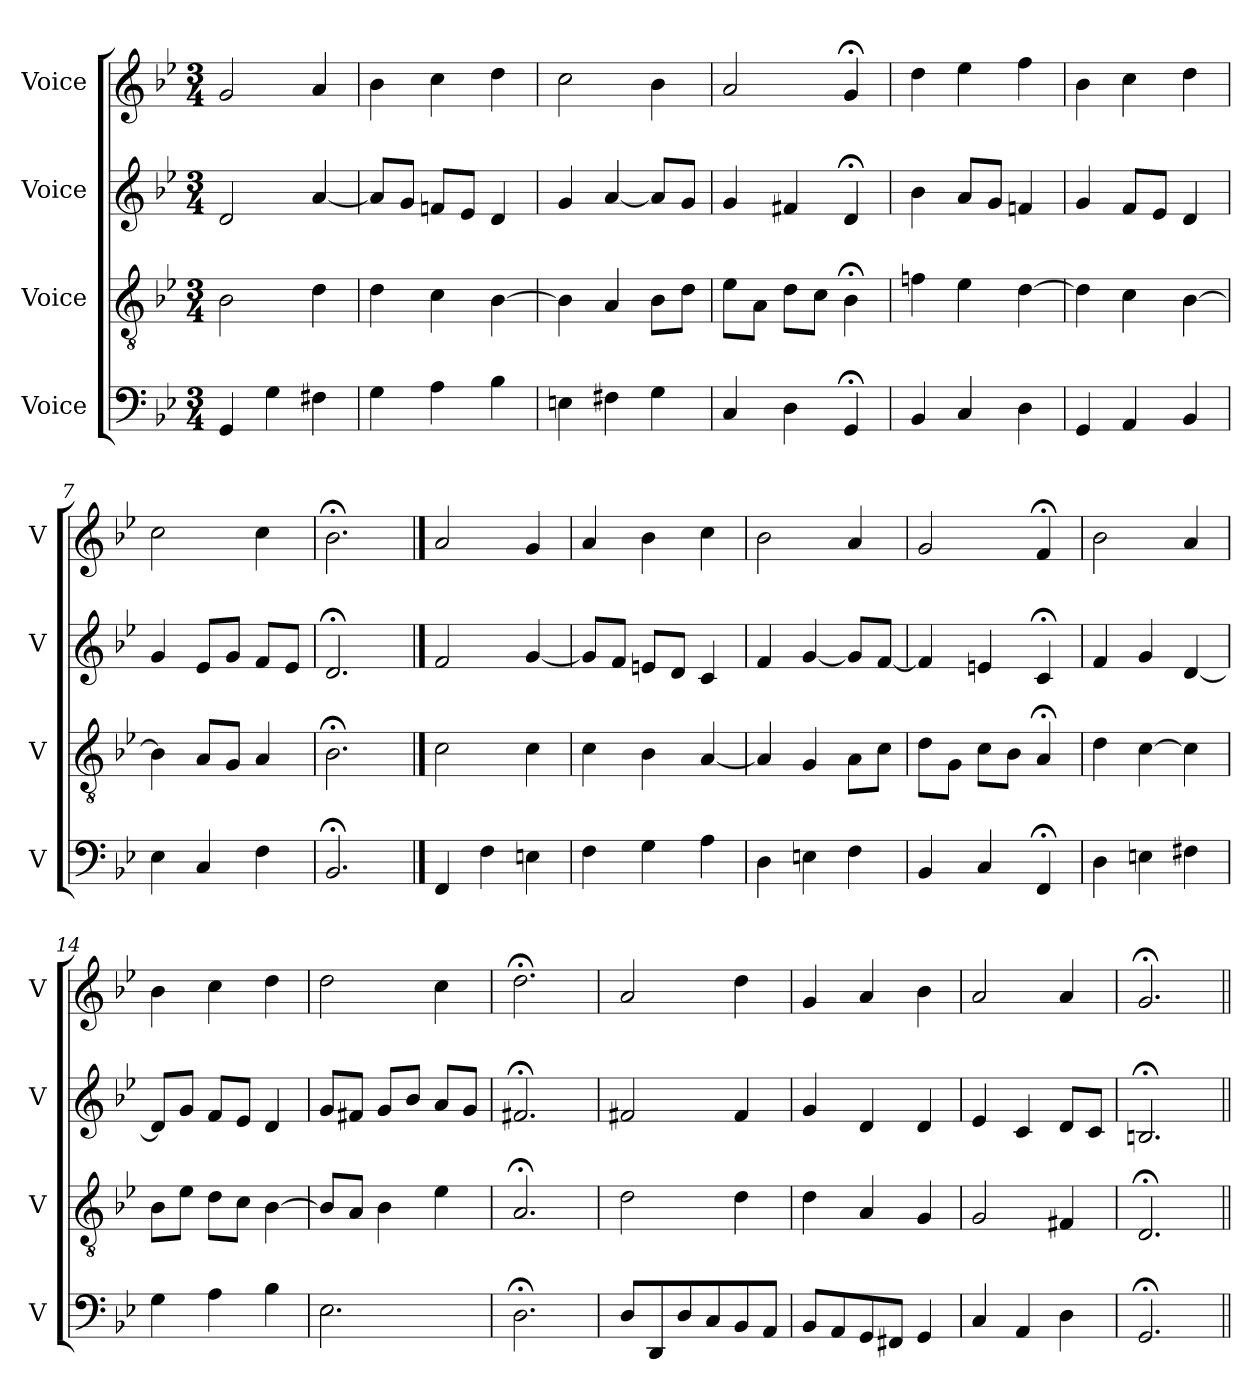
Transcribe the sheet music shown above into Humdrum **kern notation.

**kern	**kern	**kern	**kern
*part4	*part3	*part2	*part1
*staff4	*staff3	*staff2	*staff1
*I"Voice	*I"Voice	*I"Voice	*I"Voice
*I'V	*I'V	*I'V	*I'V
*clefF4	*clefGv2	*clefG2	*clefG2
*k[b-e-]	*k[b-e-]	*k[b-e-]	*k[b-e-]
*M3/4	*M3/4	*M3/4	*M3/4
*MM100	*MM100	*MM100	*MM100
=1	=1	=1	=1
4GG/	2B-\	2d/	2g/
4G\	.	.	.
4F#X\	4d\	[4a/	4a/
=2	=2	=2	=2
4G\	4d\	8a/L]	4b-\
.	.	8g/J	.
4A\	4c\	8fn/L	4cc\
.	.	8e-/J	.
4B-\	[4B-\	4d/	4dd\
=3	=3	=3	=3
4En\	4B-\]	4g/	2cc\
4F#X\	4A/	[4a/	.
4G\	8B-\L	8a/L]	4b-\
.	8d\J	8g/J	.
=4	=4	=4	=4
4C/	8e-\L	4g/	2a/
.	8A\J	.	.
4D\	8d\L	4f#X/	.
.	8c\J	.	.
4GG;/	4B-;\	4d;/	4g;/
=5	=5	=5	=5
4BB-/	4fn\	4b-\	4dd\
4C/	4e-\	8a/L	4ee-\
.	.	8g/J	.
4D\	[4d\	4fn/	4ff\
=6	=6	=6	=6
4GG/	4d\]	4g/	4b-\
4AA/	4c\	8f/L	4cc\
.	.	8e-/J	.
4BB-/	[4B-\	4d/	4dd\
!!LO:LB:g=z
=7	=7	=7	=7
4E-\	4B-\]	4g/	2cc\
4C/	8A/L	8e-/L	.
.	8G/J	8g/J	.
4F\	4A/	8f/L	4cc\
.	.	8e-/J	.
=8	=8	=8	=8
2.BB-;/	2.B-;\	2.d;/	2.b-;\
==9	==9	==9	==9
4FF/	2c\	2f/	2a/
4F\	.	.	.
4En\	4c\	[4g/	4g/
=10	=10	=10	=10
4F\	4c\	8g/L]	4a/
.	.	8f/J	.
4G\	4B-\	8en/L	4b-\
.	.	8d/J	.
4A\	[4A/	4c/	4cc\
=11	=11	=11	=11
4D\	4A/]	4f/	2b-\
4En\	4G/	[4g/	.
4F\	8A\L	8g/L]	4a/
.	8c\J	[8f/J	.
=12	=12	=12	=12
4BB-/	8d\L	4f/]	2g/
.	8G\J	.	.
4C/	8c\L	4en/	.
.	8B-\J	.	.
4FF;/	4A;/	4c;/	4f;/
=13	=13	=13	=13
4D\	4d\	4f/	2b-\
4En\	[4c\	4g/	.
4F#X\	4c\]	[4d/	4a/
!!LO:LB:g=z
=14	=14	=14	=14
4G\	8B-\L	8d/L]	4b-\
.	8e-\J	8g/J	.
4A\	8d\L	8f/L	4cc\
.	8c\J	8e-/J	.
4B-\	[4B-\	4d/	4dd\
=15	=15	=15	=15
2.E-\	8B-/L]	8g/L	2dd\
.	8A/J	8f#X/J	.
.	4B-\	8g/L	.
.	.	8b-/J	.
.	4e-\	8a/L	4cc\
.	.	8g/J	.
=16	=16	=16	=16
2.D;\	2.A;/	2.f#X;/	2.dd;\
=17	=17	=17	=17
8D/L	2d\	2f#X/	2a/
8DD/	.	.	.
8D/	.	.	.
8C/	.	.	.
8BB-/	4d\	4f#/	4dd\
8AA/J	.	.	.
=18	=18	=18	=18
8BB-/L	4d\	4g/	4g/
8AA/	.	.	.
8GG/	4A/	4d/	4a/
8FF#X/J	.	.	.
4GG/	4G/	4d/	4b-\
=19	=19	=19	=19
4C/	2G/	4e-/	2a/
4AA/	.	4c/	.
4D\	4F#X/	8d/L	4a/
.	.	8c/J	.
!!LO:PB:g=z
=20	=20	=20	=20
2.GG;/	2.D;/	2.Bn;/	2.g;/
=||	=||	=||	=||
*-	*-	*-	*-
